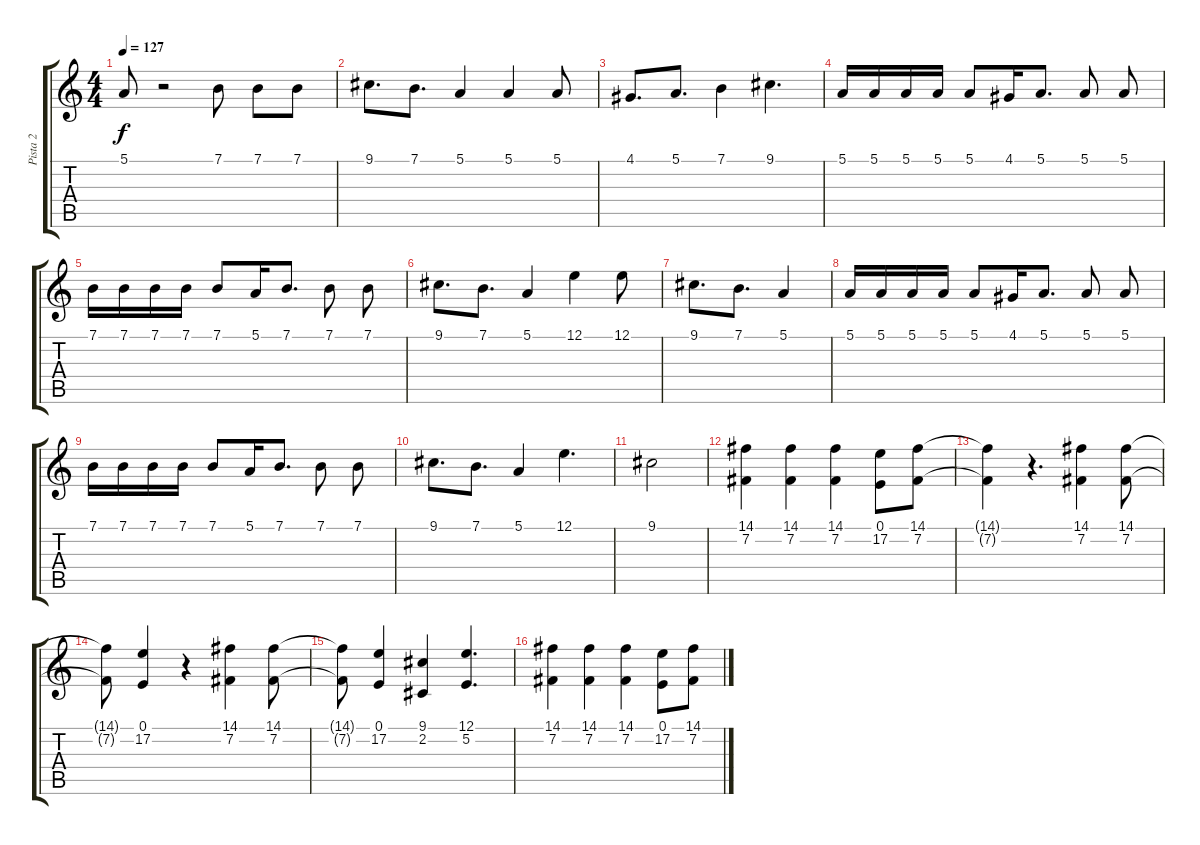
\track ("Pista 2" "Pista 2") {instrument sopranosax}
\staff {score tabs}
\tuning (E4 B3 G3 D3 A2 E2) {hide}
\ts (4 4)
\tempo 127
\clef g2
\ks c
5.1{t}.8{dy f} r.2 7.1.8 7.1.8 7.1.8 |
9.1.8{d} 7.1.8{d} 5.1.4 5.1.4 5.1.8 |
4.1.8{d} 5.1.8{d} 7.1.4 9.1.4{d} |
5.1.16 5.1.16 5.1.16 5.1.16 5.1.8 4.1.16 5.1.8{d} 5.1.8 5.1.8 |
7.1.16 7.1.16 7.1.16 7.1.16 7.1.8 5.1.16 7.1.8{d} 7.1.8 7.1.8 |
9.1.8{d} 7.1.8{d} 5.1.4 12.1.4 12.1.8 |
9.1.8{d} 7.1.8{d} 5.1.4 |
5.1.16 5.1.16 5.1.16 5.1.16 5.1.8 4.1.16 5.1.8{d} 5.1.8 5.1.8 |
7.1.16 7.1.16 7.1.16 7.1.16 7.1.8 5.1.16 7.1.8{d} 7.1.8 7.1.8 |
9.1.8{d} 7.1.8{d} 5.1.4 12.1.4{d} |
9.1.2 |
(14.1 7.2).4 (14.1 7.2).4 (14.1 7.2).4 (0.1 17.2).8 (14.1 7.2).8 |
(14.1{t} 7.2{t}).4 r.4{d} (14.1 7.2).4 (14.1 7.2).8 |
(14.1{t} 7.2{t}).8 (0.1 17.2).4 r.4 (14.1 7.2).4 (14.1 7.2).8 |
(14.1{t} 7.2{t}).8 (0.1 17.2).4 (9.1 2.2).4 (12.1 5.2).4{d} |
(14.1 7.2).4 (14.1 7.2).4 (14.1 7.2).4 (0.1 17.2).8 (14.1 7.2).8
